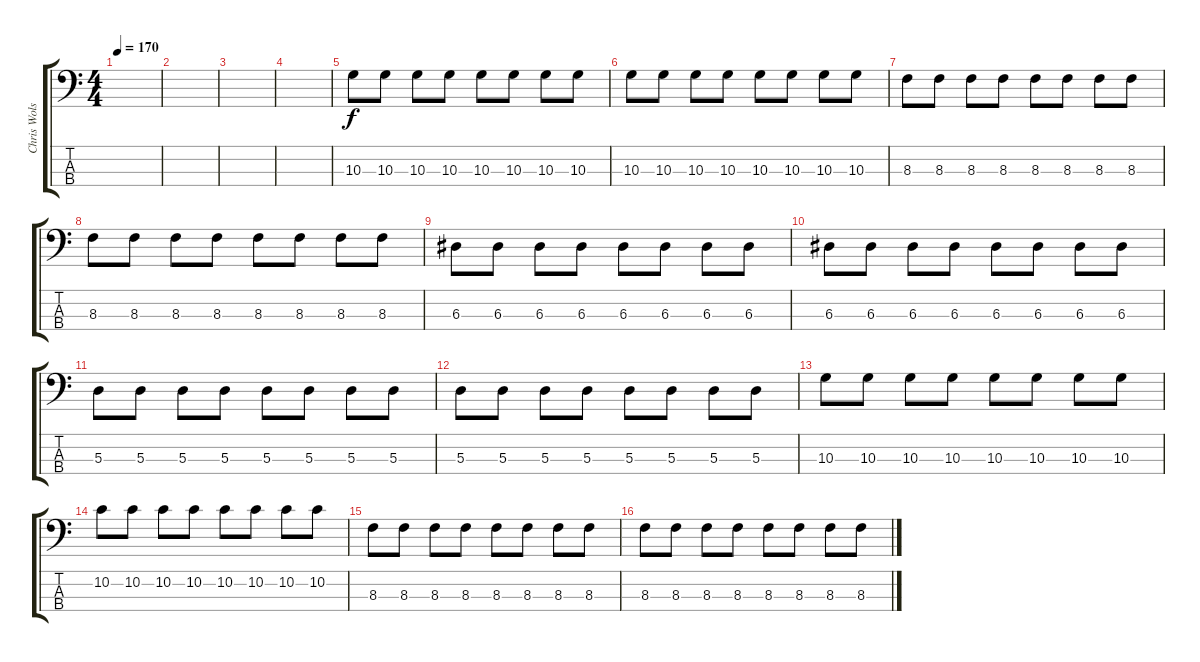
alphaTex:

\track ("Chris Wolstenholme" "Chris Wols") {instrument electricbassfinger}
\staff {score tabs}
\tuning (G2 D2 A1 E1) {hide}
\ts (4 4)
\tempo 170
\clef f4
\ks c
|
|
|
|
10.3.8 10.3.8 10.3.8 10.3.8 10.3.8 10.3.8 10.3.8 10.3.8 |
10.3.8 10.3.8 10.3.8 10.3.8 10.3.8 10.3.8 10.3.8 10.3.8 |
8.3.8 8.3.8 8.3.8 8.3.8 8.3.8 8.3.8 8.3.8 8.3.8 |
8.3.8 8.3.8 8.3.8 8.3.8 8.3.8 8.3.8 8.3.8 8.3.8 |
6.3.8 6.3.8 6.3.8 6.3.8 6.3.8 6.3.8 6.3.8 6.3.8 |
6.3.8 6.3.8 6.3.8 6.3.8 6.3.8 6.3.8 6.3.8 6.3.8 |
5.3.8 5.3.8 5.3.8 5.3.8 5.3.8 5.3.8 5.3.8 5.3.8 |
5.3.8 5.3.8 5.3.8 5.3.8 5.3.8 5.3.8 5.3.8 5.3.8 |
10.3.8 10.3.8 10.3.8 10.3.8 10.3.8 10.3.8 10.3.8 10.3.8 |
10.2.8 10.2.8 10.2.8 10.2.8 10.2.8 10.2.8 10.2.8 10.2.8 |
8.3.8 8.3.8 8.3.8 8.3.8 8.3.8 8.3.8 8.3.8 8.3.8 |
8.3.8 8.3.8 8.3.8 8.3.8 8.3.8 8.3.8 8.3.8 8.3.8
